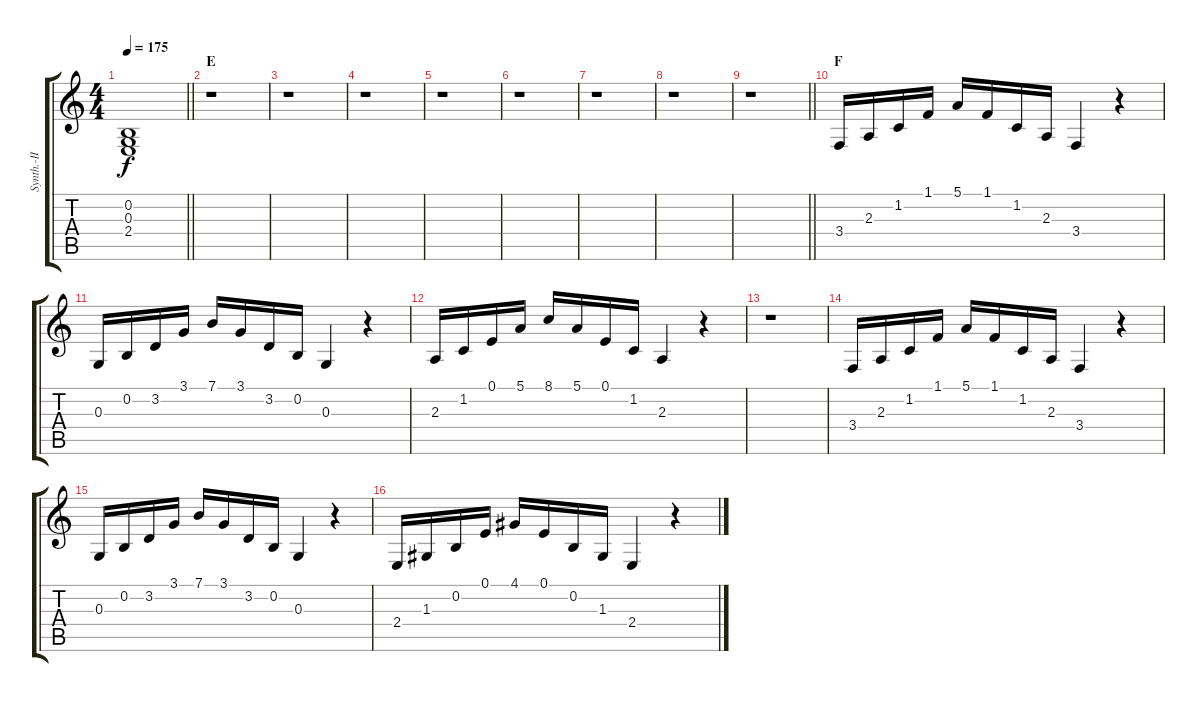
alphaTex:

\track ("Synth.-II" "Synth.-II") {instrument drawbarorgan}
\staff {score tabs}
\tuning (E4 B3 G3 D3 A2 E2) {hide}
\ts (4 4)
\tempo 175
\clef g2
\barLineRight lightlight
\ks c
(0.2{t} 0.3{t} 2.4{t}).1{dy f} |
\section ("" "E")
r.1 |
r.1 |
r.1 |
r.1 |
r.1 |
r.1 |
r.1 |
\barLineRight lightlight
r.1 |
\section ("" "F")
3.4.16 2.3.16 1.2.16 1.1.16 5.1.16 1.1.16 1.2.16 2.3.16 3.4.4 r.4 |
0.3.16 0.2.16 3.2.16 3.1.16 7.1.16 3.1.16 3.2.16 0.2.16 0.3.4 r.4 |
2.3.16 1.2.16 0.1.16 5.1.16 8.1.16 5.1.16 0.1.16 1.2.16 2.3.4 r.4 |
r.1 |
3.4.16 2.3.16 1.2.16 1.1.16 5.1.16 1.1.16 1.2.16 2.3.16 3.4.4 r.4 |
0.3.16 0.2.16 3.2.16 3.1.16 7.1.16 3.1.16 3.2.16 0.2.16 0.3.4 r.4 |
2.4.16 1.3.16 0.2.16 0.1.16 4.1.16 0.1.16 0.2.16 1.3.16 2.4.4 r.4
